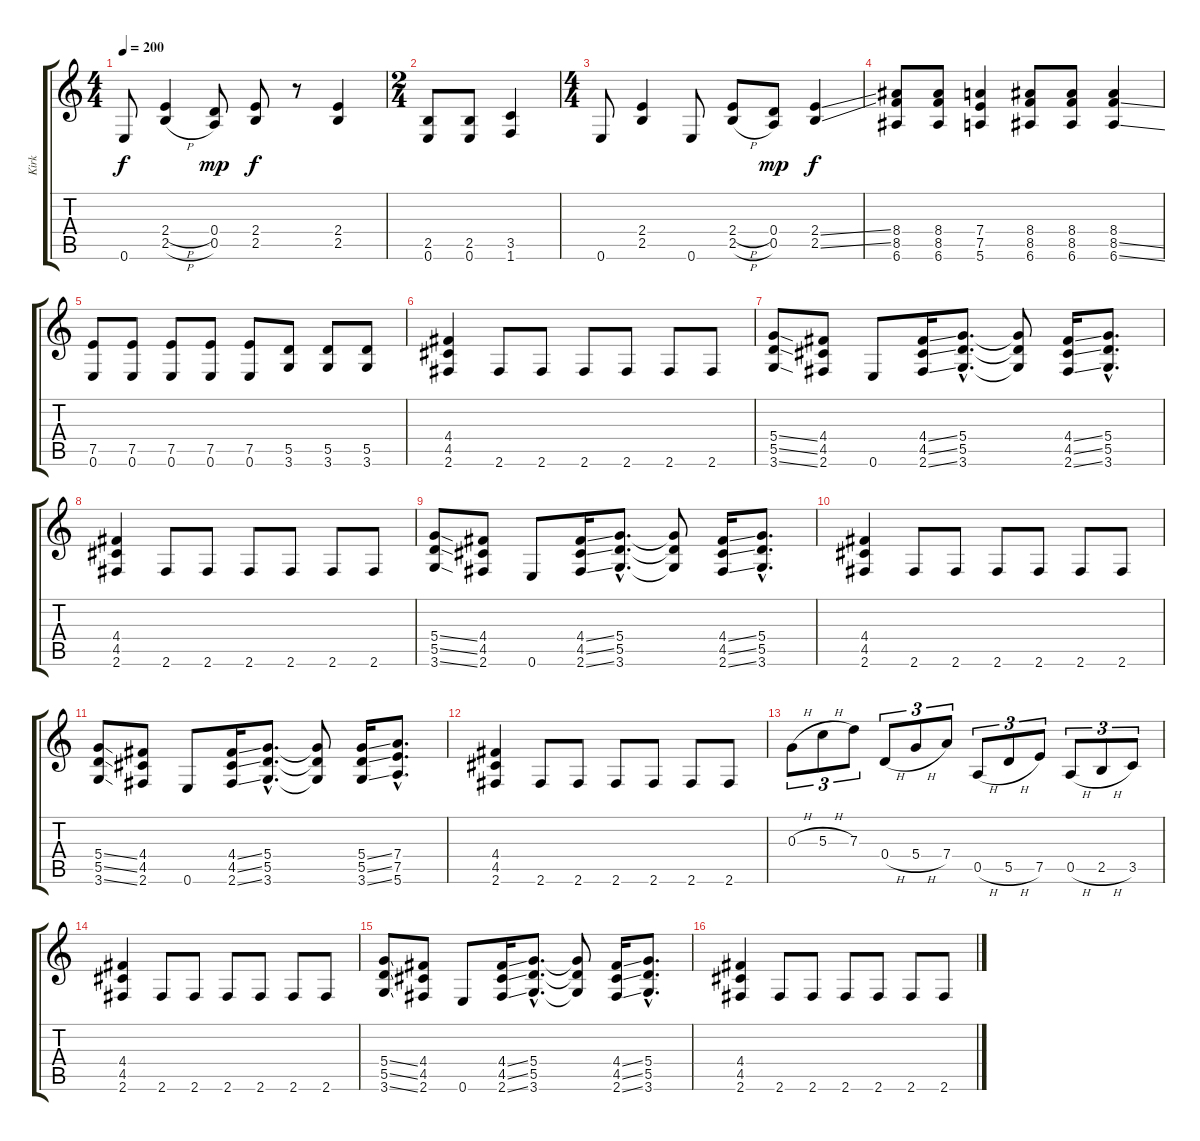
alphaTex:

\track ("Kirk" "Kirk") {instrument distortionguitar}
\staff {score tabs}
\tuning (E4 B3 G3 D3 A2 E2) {hide}
\ts (4 4)
\tempo 200
\clef g2
\ks c
0.6.8{dy f} (2.4{h} 2.5{h}).4 (0.4 0.5).8{dy mp} (2.4 2.5).8{dy f} r.8 (2.4 2.5).4 |
\ts (2 4)
(2.5 0.6).8 (2.5 0.6).8 (3.5 1.6).4 |
\ts (4 4)
0.6.8 (2.4 2.5).4 0.6.8 (2.4{h} 2.5{h}).8 (0.4 0.5).8{dy mp} (2.4{ss} 2.5{ss}).4{dy f} |
(8.4 8.5 6.6).8 (8.4 8.5 6.6).8 (7.4 7.5 5.6).4 (8.4 8.5 6.6).8 (8.4 8.5 6.6).8 (8.4 8.5{ss} 6.6{ss}).4 |
(7.5 0.6).8 (7.5 0.6).8 (7.5 0.6).8 (7.5 0.6).8 (7.5 0.6).8 (5.5 3.6).8 (5.5 3.6).8 (5.5 3.6).8 |
(4.4 4.5 2.6).4 2.6.8 2.6.8 2.6.8 2.6.8 2.6.8 2.6.8 |
(5.4{ss} 5.5{ss} 3.6{ss}).8 (4.4 4.5 2.6).8 0.6.8 (4.4{ss} 4.5{ss} 2.6{ss}).16 (5.4{hac} 5.5{hac} 3.6{hac}).8{d} (5.4{t} 5.5{t} 3.6{t}).8 (4.4{ss} 4.5{ss} 2.6{ss}).16 (5.4{hac} 5.5{hac} 3.6{hac}).8{d} |
(4.4 4.5 2.6).4 2.6.8 2.6.8 2.6.8 2.6.8 2.6.8 2.6.8 |
(5.4{ss} 5.5{ss} 3.6{ss}).8 (4.4 4.5 2.6).8 0.6.8 (4.4{ss} 4.5{ss} 2.6{ss}).16 (5.4{hac} 5.5{hac} 3.6{hac}).8{d} (5.4{t} 5.5{t} 3.6{t}).8 (4.4{ss} 4.5{ss} 2.6{ss}).16 (5.4{hac} 5.5{hac} 3.6{hac}).8{d} |
(4.4 4.5 2.6).4 2.6.8 2.6.8 2.6.8 2.6.8 2.6.8 2.6.8 |
(5.4{ss} 5.5{ss} 3.6{ss}).8 (4.4 4.5 2.6).8 0.6.8 (4.4{ss} 4.5{ss} 2.6{ss}).16 (5.4{hac} 5.5{hac} 3.6{hac}).8{d} (5.4{t} 5.5{t} 3.6{t}).8 (5.4{ss} 5.5{ss} 3.6{ss}).16 (7.4{hac} 7.5{hac} 5.6{hac}).8{d} |
(4.4 4.5 2.6).4 2.6.8 2.6.8 2.6.8 2.6.8 2.6.8 2.6.8 |
0.3{h}.8{tu (3 2)} 5.3{h}.8{tu (3 2)} 7.3.8{tu (3 2)} 0.4{h}.8{tu (3 2)} 5.4{h}.8{tu (3 2)} 7.4.8{tu (3 2)} 0.5{h}.8{tu (3 2)} 5.5{h}.8{tu (3 2)} 7.5.8{tu (3 2)} 0.5{h}.8{tu (3 2)} 2.5{h}.8{tu (3 2)} 3.5.8{tu (3 2)} |
(4.4 4.5 2.6).4 2.6.8 2.6.8 2.6.8 2.6.8 2.6.8 2.6.8 |
(5.4{ss} 5.5{ss} 3.6{ss}).8 (4.4 4.5 2.6).8 0.6.8 (4.4{ss} 4.5{ss} 2.6{ss}).16 (5.4{hac} 5.5{hac} 3.6{hac}).8{d} (5.4{t} 5.5{t} 3.6{t}).8 (4.4{ss} 4.5{ss} 2.6{ss}).16 (5.4{hac} 5.5{hac} 3.6{hac}).8{d} |
(4.4 4.5 2.6).4 2.6.8 2.6.8 2.6.8 2.6.8 2.6.8 2.6.8
